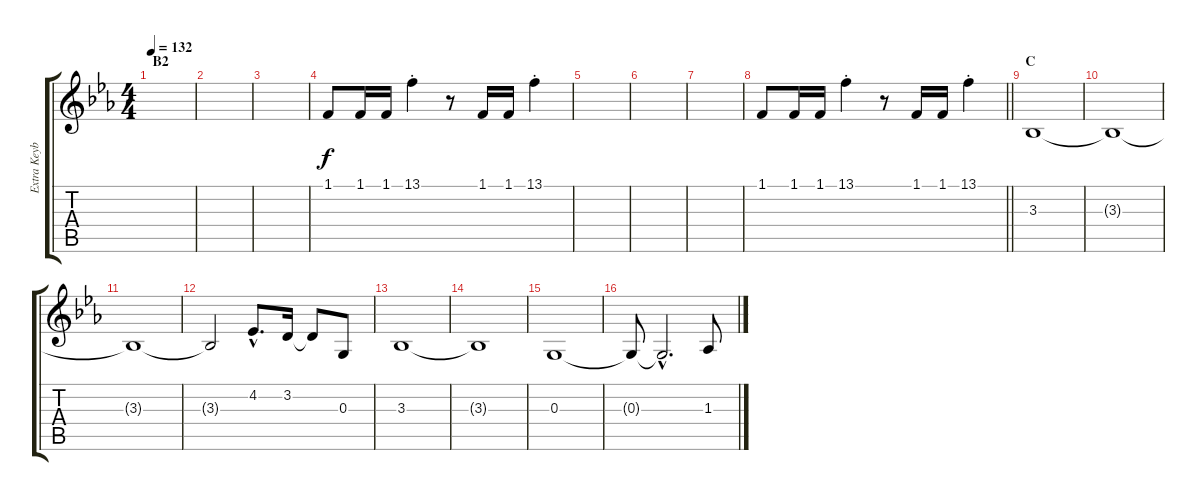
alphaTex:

\track ("Extra Keyboard" "Extra Keyb") {instrument synthstrings1}
\staff {score tabs}
\tuning (E4 B3 G3 D3 A2 E2) {hide}
\ts (4 4)
\section ("" "B2")
\tempo 132
\clef g2
\ks eb
|
|
|
1.1.8 1.1.16 1.1.16 13.1{st}.4 r.8 1.1.16 1.1.16 13.1{st}.4 |
|
|
|
\barLineRight lightlight
1.1.8 1.1.16 1.1.16 13.1{st}.4 r.8 1.1.16 1.1.16 13.1{st}.4 |
\section ("" "C")
3.3.1 |
3.3{t}.1 |
3.3{t}.1 |
3.3{t}.2 4.2{hac}.8{d} 3.2.16 3.2{t}.8 0.3.8 |
3.3.1 |
3.3{t}.1 |
0.3.1 |
0.3{t}.8 0.3{hac t}.2{d} 1.3.8
